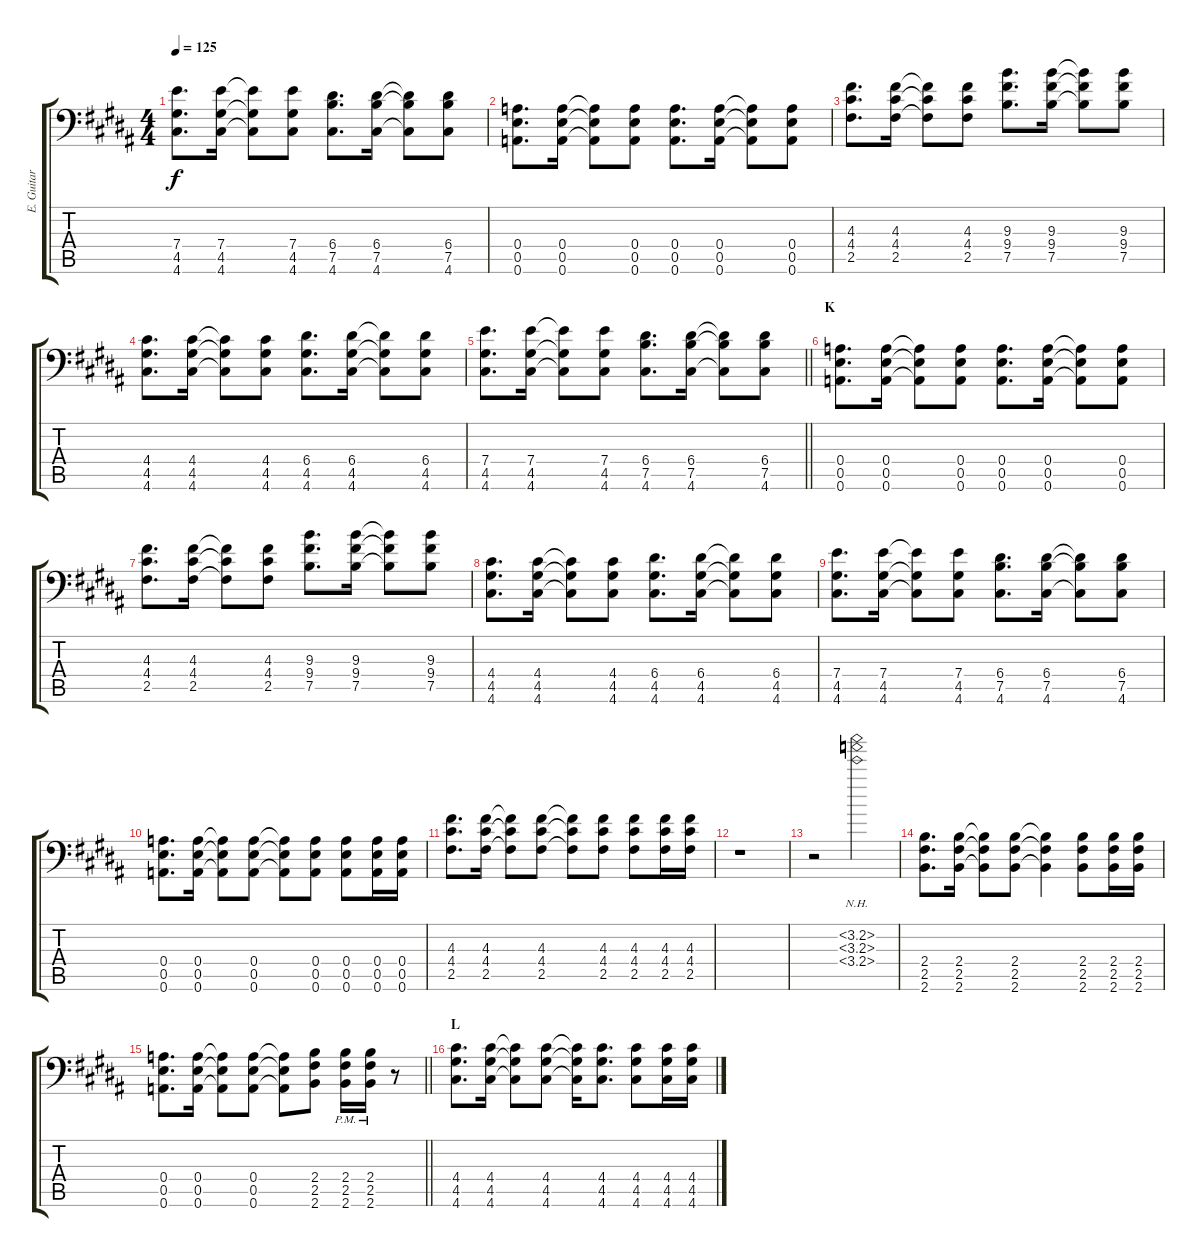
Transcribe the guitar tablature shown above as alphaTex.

\track ("E. Guitar III" "E. Guitar ") {instrument overdrivenguitar}
\staff {score tabs}
\tuning (B3 Gb3 D3 A2 E2 A1) {hide}
\ts (4 4)
\tempo 125
\clef f4
\ks b
(7.4 4.5 4.6).8{d dy f} (7.4 4.5 4.6).16 (7.4{t} 4.5{t} 4.6{t}).8 (7.4 4.5 4.6).8 (6.4 7.5 4.6).8{d} (6.4 7.5 4.6).16 (6.4{t} 7.5{t} 4.6{t}).8 (6.4 7.5 4.6).8 |
(0.4 0.5 0.6).8{d} (0.4 0.5 0.6).16 (0.4{t} 0.5{t} 0.6{t}).8 (0.4 0.5 0.6).8 (0.4 0.5 0.6).8{d} (0.4 0.5 0.6).16 (0.4{t} 0.5{t} 0.6{t}).8 (0.4 0.5 0.6).8 |
(4.3 4.4 2.5).8{d} (4.3 4.4 2.5).16 (4.3{t} 4.4{t} 2.5{t}).8 (4.3 4.4 2.5).8 (9.3 9.4 7.5).8{d} (9.3 9.4 7.5).16 (9.3{t} 9.4{t} 7.5{t}).8 (9.3 9.4 7.5).8 |
(4.4 4.5 4.6).8{d} (4.4 4.5 4.6).16 (4.4{t} 4.5{t} 4.6{t}).8 (4.4 4.5 4.6).8 (6.4 4.5 4.6).8{d} (6.4 4.5 4.6).16 (6.4{t} 4.5{t} 4.6{t}).8 (6.4 4.5 4.6).8 |
\barLineRight lightlight
(7.4 4.5 4.6).8{d} (7.4 4.5 4.6).16 (7.4{t} 4.5{t} 4.6{t}).8 (7.4 4.5 4.6).8 (6.4 7.5 4.6).8{d} (6.4 7.5 4.6).16 (6.4{t} 7.5{t} 4.6{t}).8 (6.4 7.5 4.6).8 |
\section ("" "K")
(0.4 0.5 0.6).8{d} (0.4 0.5 0.6).16 (0.4{t} 0.5{t} 0.6{t}).8 (0.4 0.5 0.6).8 (0.4 0.5 0.6).8{d} (0.4 0.5 0.6).16 (0.4{t} 0.5{t} 0.6{t}).8 (0.4 0.5 0.6).8 |
(4.3 4.4 2.5).8{d} (4.3 4.4 2.5).16 (4.3{t} 4.4{t} 2.5{t}).8 (4.3 4.4 2.5).8 (9.3 9.4 7.5).8{d} (9.3 9.4 7.5).16 (9.3{t} 9.4{t} 7.5{t}).8 (9.3 9.4 7.5).8 |
(4.4 4.5 4.6).8{d} (4.4 4.5 4.6).16 (4.4{t} 4.5{t} 4.6{t}).8 (4.4 4.5 4.6).8 (6.4 4.5 4.6).8{d} (6.4 4.5 4.6).16 (6.4{t} 4.5{t} 4.6{t}).8 (6.4 4.5 4.6).8 |
(7.4 4.5 4.6).8{d} (7.4 4.5 4.6).16 (7.4{t} 4.5{t} 4.6{t}).8 (7.4 4.5 4.6).8 (6.4 7.5 4.6).8{d} (6.4 7.5 4.6).16 (6.4{t} 7.5{t} 4.6{t}).8 (6.4 7.5 4.6).8 |
(0.4 0.5 0.6).8{d} (0.4 0.5 0.6).16 (0.4{t} 0.5{t} 0.6{t}).8 (0.4 0.5 0.6).8 (0.4{t} 0.5{t} 0.6{t}).8 (0.4 0.5 0.6).8 (0.4 0.5 0.6).8 (0.4 0.5 0.6).16 (0.4 0.5 0.6).16 |
(4.3 4.4 2.5).8{d} (4.3 4.4 2.5).16 (4.3{t} 4.4{t} 2.5{t}).8 (4.3 4.4 2.5).8 (4.3{t} 4.4{t} 2.5{t}).8 (4.3 4.4 2.5).8 (4.3 4.4 2.5).8 (4.3 4.4 2.5).16 (4.3 4.4 2.5).16 |
r.1 |
r.2 (3.2{nh} 3.3{nh} 3.4{nh}).2 |
(2.4 2.5 2.6).8{d} (2.4 2.5 2.6).16 (2.4{t} 2.5{t} 2.6{t}).8 (2.4 2.5 2.6).8 (2.4{t} 2.5{t} 2.6{t}).4 (2.4 2.5 2.6).8 (2.4 2.5 2.6).16 (2.4 2.5 2.6).16 |
\barLineRight lightlight
(0.4 0.5 0.6).8{d} (0.4 0.5 0.6).16 (0.4{t} 0.5{t} 0.6{t}).8 (0.4 0.5 0.6).8 (0.4{t} 0.5{t} 0.6{t}).8 (2.4 2.5 2.6).8 (2.4{pm} 2.5{pm} 2.6{pm}).16 (2.4{pm} 2.5{pm} 2.6{pm}).16 r.8 |
\section ("" "L")
(4.4 4.5 4.6).8{d} (4.4 4.5 4.6).16 (4.4{t} 4.5{t} 4.6{t}).8 (4.4 4.5 4.6).8 (4.4{t} 4.5{t} 4.6{t}).16 (4.4 4.5 4.6).8{d} (4.4 4.5 4.6).8 (4.4 4.5 4.6).16 (4.4 4.5 4.6).16
